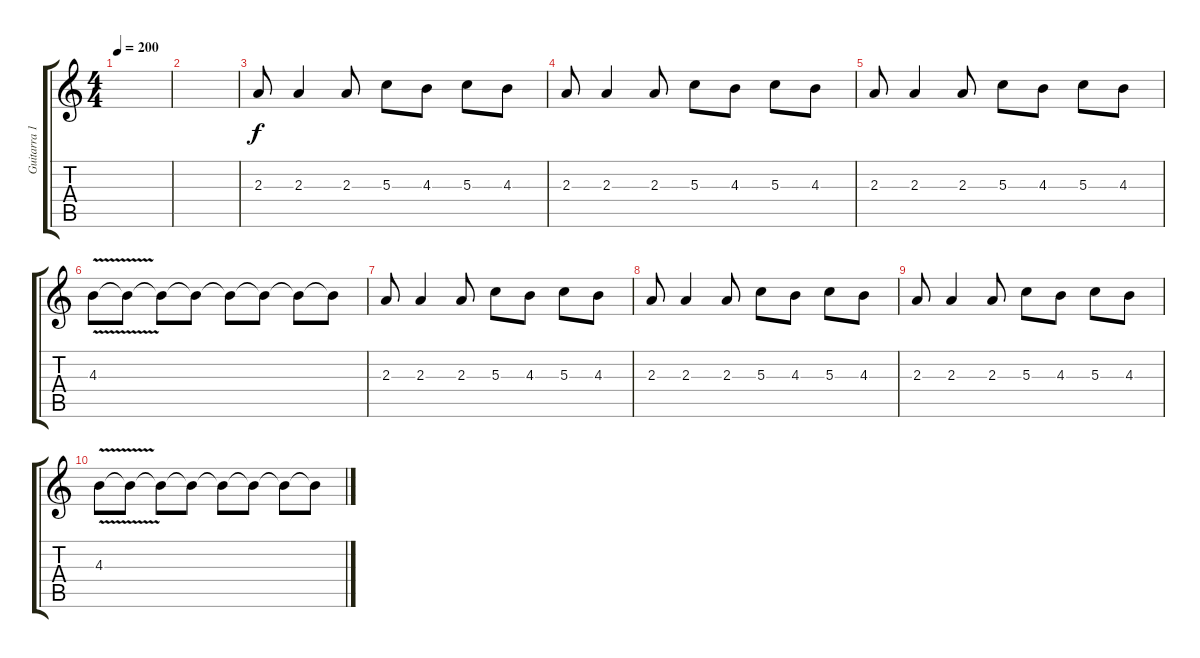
\track ("Guitarra 1" "Guitarra 1") {instrument overdrivenguitar}
\staff {score tabs}
\tuning (E4 B3 G3 D3 A2 E2) {hide}
\ts (4 4)
\tempo 200
\clef g2
\ks c
|
|
2.3.8 2.3.4 2.3.8 5.3.8 4.3.8 5.3.8 4.3.8 |
2.3.8 2.3.4 2.3.8 5.3.8 4.3.8 5.3.8 4.3.8 |
2.3.8 2.3.4 2.3.8 5.3.8 4.3.8 5.3.8 4.3.8 |
4.3{v}.8 4.3{t}.8 4.3{t}.8 4.3{t}.8 4.3{t}.8 4.3{t}.8 4.3{t}.8 4.3{t}.8 |
2.3.8 2.3.4 2.3.8 5.3.8 4.3.8 5.3.8 4.3.8 |
2.3.8 2.3.4 2.3.8 5.3.8 4.3.8 5.3.8 4.3.8 |
2.3.8 2.3.4 2.3.8 5.3.8 4.3.8 5.3.8 4.3.8 |
4.3{v}.8 4.3{t}.8 4.3{t}.8 4.3{t}.8 4.3{t}.8 4.3{t}.8 4.3{t}.8 4.3{t}.8
